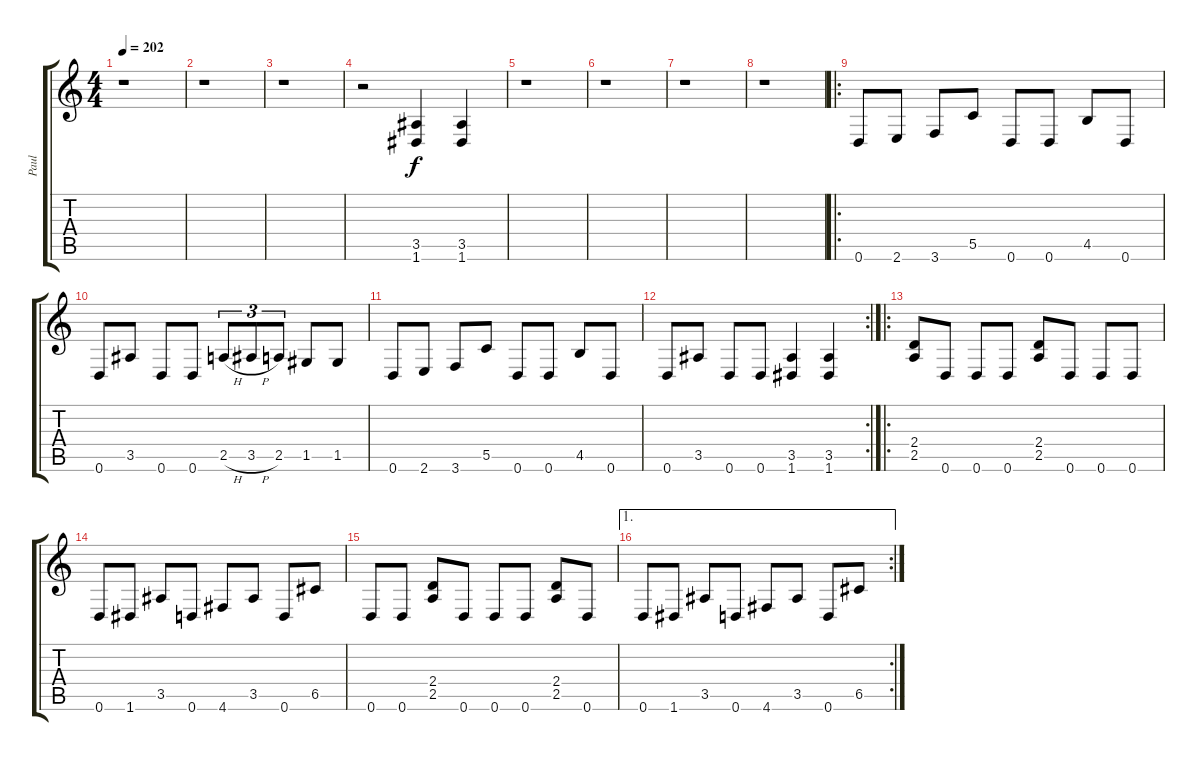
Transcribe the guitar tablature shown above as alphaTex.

\track ("Paul" "Paul") {instrument distortionguitar}
\staff {score tabs}
\tuning (D4 A3 F3 C3 G2 D2) {hide}
\ts (4 4)
\tempo 202
\clef g2
\ks c
r.1{dy f instrument distortionguitar} |
r.1 |
r.1 |
r.2 (3.5 1.6).4 (3.5 1.6).4 |
r.1 |
r.1 |
r.1 |
r.1 |
\ro
0.6.8 2.6.8 3.6.8 5.5.8 0.6.8 0.6.8 4.5.8 0.6.8 |
0.6.8 3.5.8 0.6.8 0.6.8 2.5{h}.8{tu (3 2)} 3.5{h}.8{tu (3 2)} 2.5.8{tu (3 2)} 1.5.8 1.5.8 |
0.6.8 2.6.8 3.6.8 5.5.8 0.6.8 0.6.8 4.5.8 0.6.8 |
\rc 2
0.6.8 3.5.8 0.6.8 0.6.8 (3.5 1.6).4 (3.5 1.6).4 |
\ro
(2.4 2.5).8 0.6.8 0.6.8 0.6.8 (2.4 2.5).8 0.6.8 0.6.8 0.6.8 |
0.6.8 1.6.8 3.5.8 0.6.8 4.6.8 3.5.8 0.6.8 6.5.8 |
0.6.8 0.6.8 (2.4 2.5).8 0.6.8 0.6.8 0.6.8 (2.4 2.5).8 0.6.8 |
\ae 1
\rc 2
0.6.8 1.6.8 3.5.8 0.6.8 4.6.8 3.5.8 0.6.8 6.5.8
